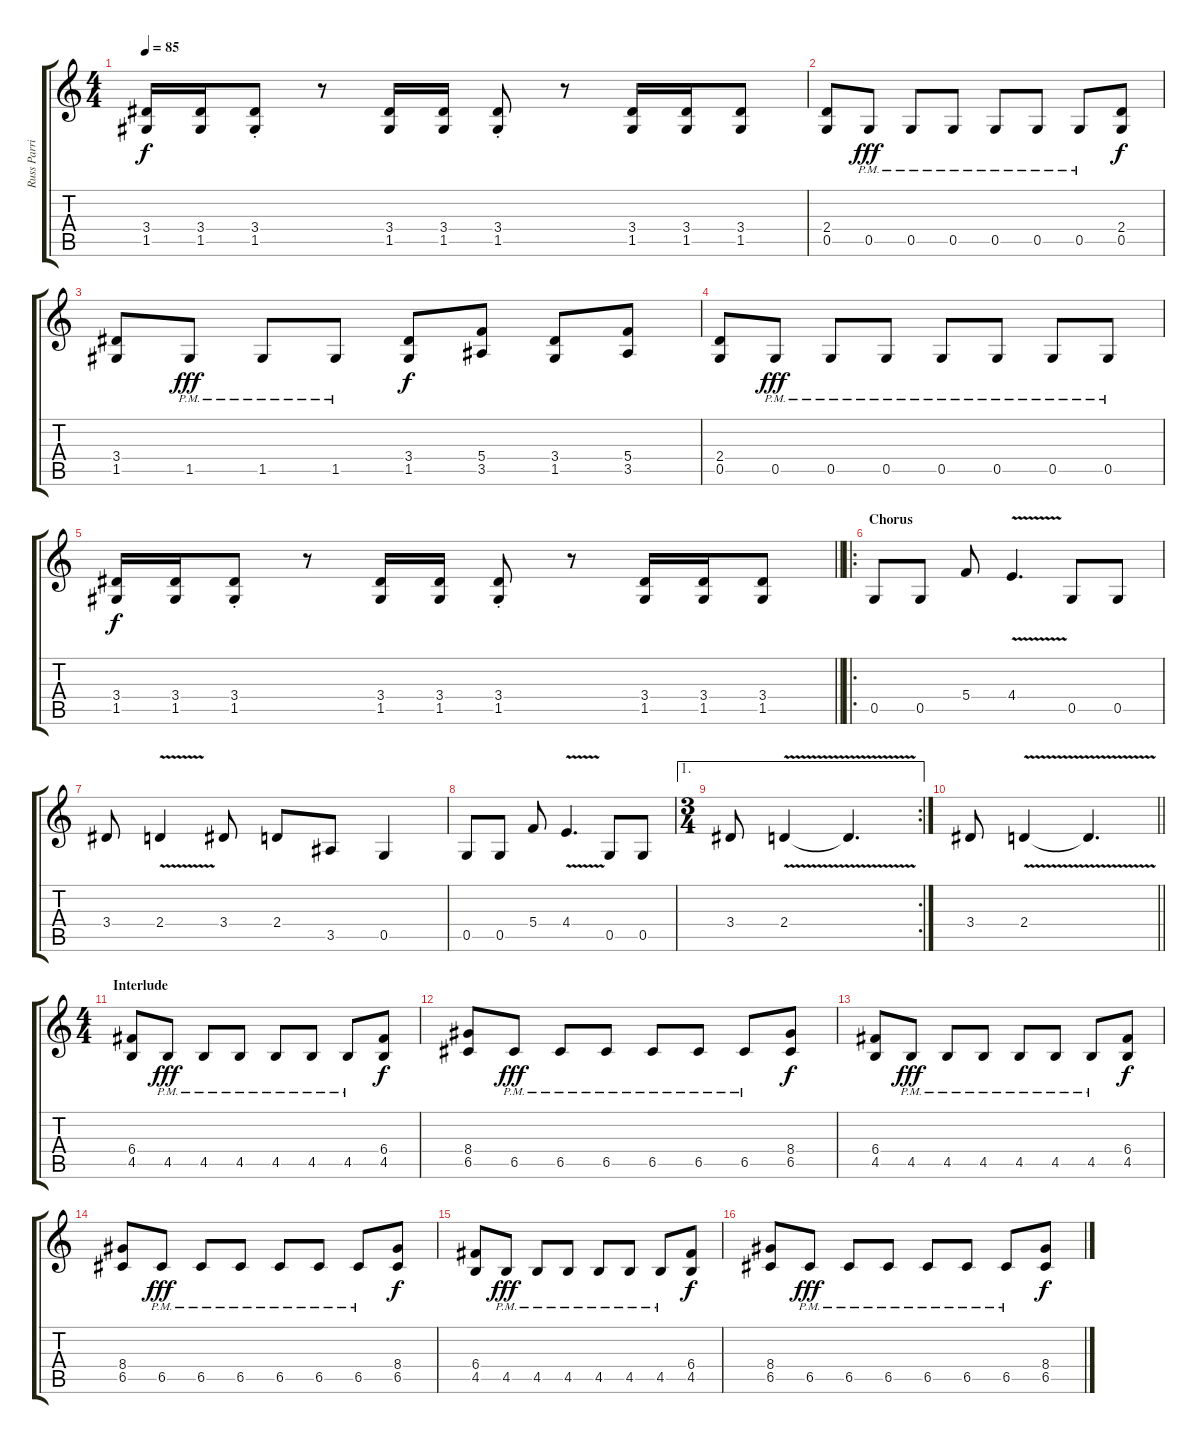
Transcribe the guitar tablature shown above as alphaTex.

\track ("Russ Parrish" "Russ Parri") {instrument distortionguitar}
\staff {score tabs}
\tuning (D4 A3 F3 C3 G2 D2) {hide}
\ts (4 4)
\tempo 85
\clef g2
\ks c
(3.4 1.5).16{dy f} (3.4 1.5).16 (3.4{st} 1.5{st}).8 r.8 (3.4 1.5).16 (3.4 1.5).16 (3.4{st} 1.5{st}).8 r.8 (3.4 1.5).16 (3.4 1.5).16 (3.4 1.5).8 |
(2.4 0.5).8 0.5{pm}.8{dy fff} 0.5{pm}.8 0.5{pm}.8 0.5{pm}.8 0.5{pm}.8 0.5{pm}.8 (2.4 0.5).8{dy f} |
(3.4 1.5).8 1.5{pm}.8{dy fff} 1.5{pm}.8 1.5{pm}.8 (3.4 1.5).8{dy f} (5.4 3.5).8 (3.4 1.5).8 (5.4 3.5).8 |
(2.4 0.5).8 0.5{pm}.8{dy fff} 0.5{pm}.8 0.5{pm}.8 0.5{pm}.8 0.5{pm}.8 0.5{pm}.8 0.5{pm}.8 |
\barLineRight lightlight
(3.4 1.5).16{dy f} (3.4 1.5).16 (3.4{st} 1.5{st}).8 r.8 (3.4 1.5).16 (3.4 1.5).16 (3.4{st} 1.5{st}).8 r.8 (3.4 1.5).16 (3.4 1.5).16 (3.4 1.5).8 |
\ro
\section ("" "Chorus")
0.5.8 0.5.8 5.4.8 4.4{v}.4{d} 0.5.8 0.5.8 |
3.4.8 2.4{v}.4 3.4.8 2.4.8 3.5.8 0.5.4 |
0.5.8 0.5.8 5.4.8 4.4{v}.4{d} 0.5.8 0.5.8 |
\ae 1
\rc 2
\ts (3 4)
3.4.8 2.4{v}.4 2.4{t}.4{d} |
\barLineRight lightlight
3.4.8 2.4{v}.4 2.4{t}.4{d} |
\ts (4 4)
\section ("" "Interlude")
(6.4 4.5).8 4.5{pm}.8{dy fff} 4.5{pm}.8 4.5{pm}.8 4.5{pm}.8 4.5{pm}.8 4.5{pm}.8 (6.4 4.5).8{dy f} |
(8.4 6.5).8 6.5{pm}.8{dy fff} 6.5{pm}.8 6.5{pm}.8 6.5{pm}.8 6.5{pm}.8 6.5{pm}.8 (8.4 6.5).8{dy f} |
(6.4 4.5).8 4.5{pm}.8{dy fff} 4.5{pm}.8 4.5{pm}.8 4.5{pm}.8 4.5{pm}.8 4.5{pm}.8 (6.4 4.5).8{dy f} |
(8.4 6.5).8 6.5{pm}.8{dy fff} 6.5{pm}.8 6.5{pm}.8 6.5{pm}.8 6.5{pm}.8 6.5{pm}.8 (8.4 6.5).8{dy f} |
(6.4 4.5).8 4.5{pm}.8{dy fff} 4.5{pm}.8 4.5{pm}.8 4.5{pm}.8 4.5{pm}.8 4.5{pm}.8 (6.4 4.5).8{dy f} |
(8.4 6.5).8 6.5{pm}.8{dy fff} 6.5{pm}.8 6.5{pm}.8 6.5{pm}.8 6.5{pm}.8 6.5{pm}.8 (8.4 6.5).8{dy f}
